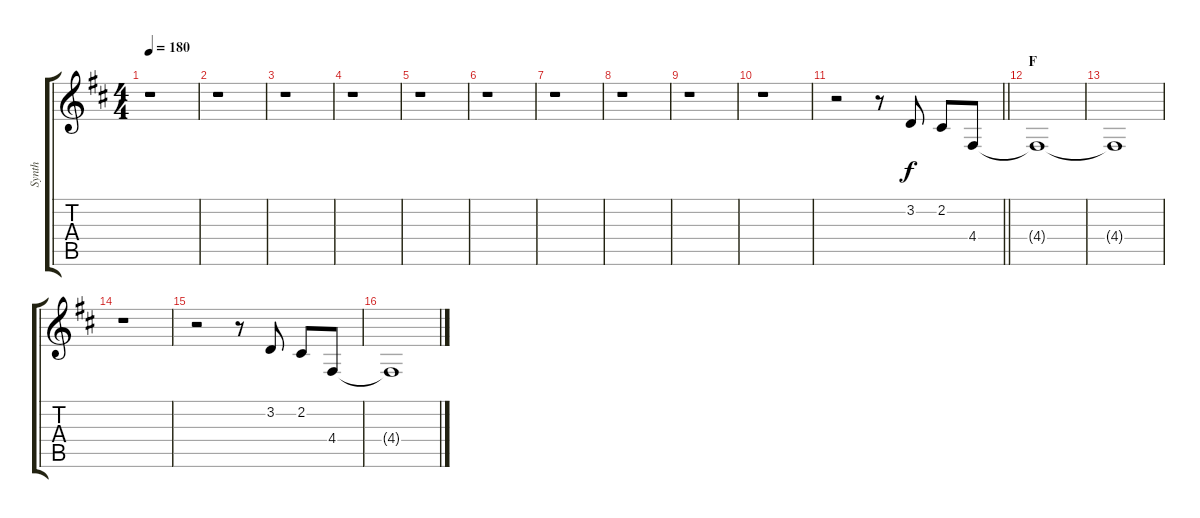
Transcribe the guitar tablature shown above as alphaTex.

\track ("Synth" "Synth") {instrument musicbox}
\staff {score tabs}
\tuning (E4 B3 G3 D3 A2 E2) {hide}
\ts (4 4)
\tempo 180
\clef g2
\ks d
r.1{dy f} |
r.1 |
r.1 |
r.1 |
r.1 |
r.1 |
r.1 |
r.1 |
r.1 |
r.1 |
\barLineRight lightlight
r.2 r.8 3.2.8 2.2.8 4.4.8 |
\section ("" "F")
4.4{t}.1 |
4.4{t}.1 |
r.1 |
r.2 r.8 3.2.8 2.2.8 4.4.8 |
4.4{t}.1
